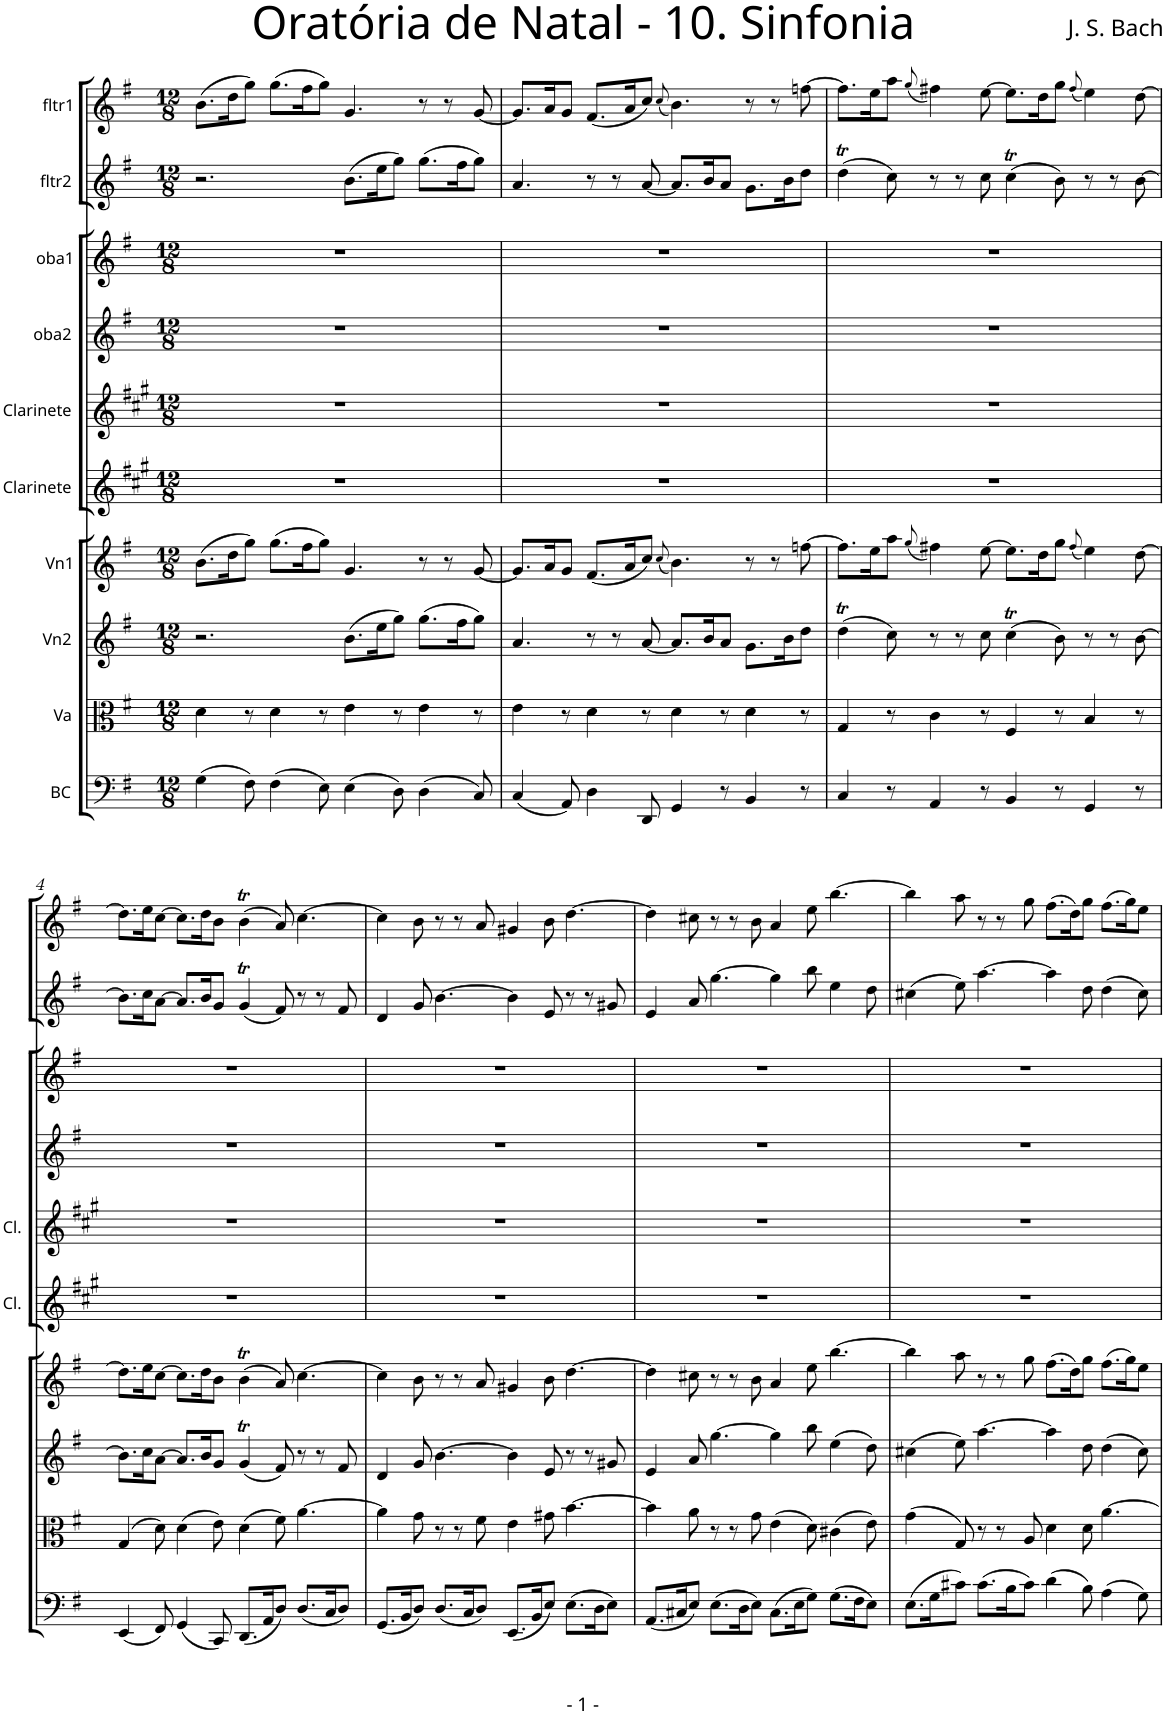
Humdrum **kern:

**kern	**kern	**kern	**kern	**kern	**kern	**kern	**kern	**kern	**kern	**kern	**kern	**kern
*part13	*part12	*part11	*part10	*part9	*part8	*part7	*part6	*part5	*part4	*part3	*part2	*part1
*staff13	*staff12	*staff11	*staff10	*staff9	*staff8	*staff7	*staff6	*staff5	*staff4	*staff3	*staff2	*staff1
*I"BC-Org	*I"BC-Fg	*I"BC-Cb	*I"BC	*I"Va	*I"Vn2	*I"Vn1	*I"Clarinete	*I"Clarinete	*I"oba2	*I"oba1	*I"fltr2	*I"fltr1
*	*	*I'Cb	*	*	*	*	*I'Cl.	*I'Cl.	*I'Ob	*I'Ob	*I'Fl	*I'Fl
*stria5	*stria5	*stria5	*	*	*	*	*	*	*	*	*	*
*clefF4	*clefF4	*clefF4	*clefF4	*clefC3	*clefG2	*clefG2	*clefG2	*clefG2	*clefG2	*clefG2	*clefG2	*clefG2
*	*	*Trd7c12	*	*	*	*	*Trd1c2	*Trd1c2	*	*	*	*
*k[f#]	*k[f#]	*k[f#]	*k[f#]	*k[f#]	*k[f#]	*k[f#]	*k[f#c#g#]	*k[f#c#g#]	*k[f#]	*k[f#]	*k[f#]	*k[f#]
*G:	*G:	*G:	*G:	*G:	*G:	*G:	*A:	*A:	*G:	*G:	*G:	*G:
*M12/8	*M12/8	*M12/8	*M12/8	*M12/8	*M12/8	*M12/8	*M12/8	*M12/8	*M12/8	*M12/8	*M12/8	*M12/8
=1	=1	=1	=1	=1	=1	=1	=1	=1	=1	=1	=1	=1
4G	4G	4G	(4G\	4d\	2.r	(8.b\L	1.r	1.r	1.r	1.r	2.r	(8.b\L
.	.	.	.	.	.	16dd\K	.	.	.	.	.	16dd\K
8F#	8F#	8F#	8F#\)	8r	.	8gg\J)	.	.	.	.	.	8gg\J)
4F#	4F#	4F#	(4F#\	4d\	.	(8.gg\L	.	.	.	.	.	(8.gg\L
.	.	.	.	.	.	16ff#\K	.	.	.	.	.	16ff#\K
8E	8E	8E	8E\)	8r	.	8gg\J)	.	.	.	.	.	8gg\J)
4E	4E	4E	(4E\	4e\	(8.b\L	4.g/	.	.	.	.	(8.b\L	4.g/
.	.	.	.	.	16ee\K	.	.	.	.	.	16ee\K	.
8D	8D	8D	8D\)	8r	8gg\J)	.	.	.	.	.	8gg\J)	.
4D	4D	4D	(4D\	4e\	(8.gg\L	8r	.	.	.	.	(8.gg\L	8r
.	.	.	.	.	.	8r	.	.	.	.	.	8r
.	.	.	.	.	16ff#\K	.	.	.	.	.	16ff#\K	.
8C	8C	8C	8C/)	8r	8gg\J)	[8g/	.	.	.	.	8gg\J)	[8g/
=2	=2	=2	=2	=2	=2	=2	=2	=2	=2	=2	=2	=2
4C	4C	4C	(4C/	4e\	4.a/	8.g/L]	1.r	1.r	1.r	1.r	4.a/	8.g/L]
.	.	.	.	.	.	16a/K	.	.	.	.	.	16a/K
8AA	8AA	8AA	8AA/)	8r	.	8g/J	.	.	.	.	.	8g/J
4D	4D	4D	4D\	4d\	8r	(8.f#/L	.	.	.	.	8r	(8.f#/L
.	.	.	.	.	8r	.	.	.	.	.	8r	.
.	.	.	.	.	.	16a/K	.	.	.	.	.	16a/K
8DD	8DD	8DD	8DD/	8r	[8a/	8cc/J)	.	.	.	.	[8a/	8cc/J)
.	.	.	.	.	.	(8qcc/	.	.	.	.	.	(8qcc/
4GG	4GG	4GG	4GG/	4d\	8.a/L]	4.b\)	.	.	.	.	8.a/L]	4.b\)
.	.	.	.	.	16b/K	.	.	.	.	.	16b/K	.
8r	8r	8r	8r	8r	8a/J	.	.	.	.	.	8a/J	.
4BB	4BB	4BB	4BB/	4d\	8.g\L	8r	.	.	.	.	8.g\L	8r
.	.	.	.	.	.	8r	.	.	.	.	.	8r
.	.	.	.	.	16b\K	.	.	.	.	.	16b\K	.
8r	8r	8r	8r	8r	8dd\J	[8ffn\	.	.	.	.	8dd\J	[8ffn\
=3	=3	=3	=3	=3	=3	=3	=3	=3	=3	=3	=3	=3
4C	4C	4C	4C/	4G/	(4ddT\	8.ff\L]	1.r	1.r	1.r	1.r	(4ddT\	8.ff\L]
.	.	.	.	.	.	16ee\K	.	.	.	.	.	16ee\K
8r	8r	8r	8r	8r	8cc\)	8aa\J	.	.	.	.	8cc\)	8aa\J
.	.	.	.	.	.	(8qgg/	.	.	.	.	.	(8qgg/
4AA	4AA	4AA	4AA/	4c\	8r	4ff#X\)	.	.	.	.	8r	4ff#X\)
.	.	.	.	.	8r	.	.	.	.	.	8r	.
8r	8r	8r	8r	8r	8cc\	[8ee\	.	.	.	.	8cc\	[8ee\
4BB	4BB	4BB	4BB/	4F#/	(4ccT\	8.ee\L]	.	.	.	.	(4ccT\	8.ee\L]
.	.	.	.	.	.	16dd\K	.	.	.	.	.	16dd\K
8r	8r	8r	8r	8r	8b\)	8gg\J	.	.	.	.	8b\)	8gg\J
.	.	.	.	.	.	(8qff#/	.	.	.	.	.	(8qff#/
4GG	4GG	4GG	4GG/	4B/	8r	4ee\)	.	.	.	.	8r	4ee\)
.	.	.	.	.	8r	.	.	.	.	.	8r	.
8r	8r	8r	8r	8r	[8b\	[8dd\	.	.	.	.	[8b\	[8dd\
!!LO:LB:g=z
=4	=4	=4	=4	=4	=4	=4	=4	=4	=4	=4	=4	=4
4EE	4EE	4EE	(4EE/	(4G/	8.b\L]	8.dd\L]	1.r	1.r	1.r	1.r	8.b\L]	8.dd\L]
.	.	.	.	.	16cc\K	16ee\K	.	.	.	.	16cc\K	16ee\K
8FF#	8FF#	8FF#	8FF#/)	8d\)	[8a\J	[8cc\J	.	.	.	.	[8a\J	[8cc\J
4GG	4GG	4GG	(4GG/	(4d\	8.a/L]	8.cc\L]	.	.	.	.	8.a/L]	8.cc\L]
.	.	.	.	.	16b/K	16dd\K	.	.	.	.	16b/K	16dd\K
8CC	8CC	8CC	8CC/)	8e\)	8g/J	8b\J	.	.	.	.	8g/J	8b\J
8.DD/L	8.DD/L	8.DD/L	(8.DD/L	(4d\	(4gT/	(4bt\	.	.	.	.	(4gT/	(4bt\
16AA/K	16AA/K	16AA/K	16AA/K	.	.	.	.	.	.	.	.	.
8D/J	8D/J	8D/J	8D/J)	8f#\)	8f#/)	8a/)	.	.	.	.	8f#/)	8a/)
8.D\L	8.D\L	8.D\L	(8.D/L	[4.a\	8r	[4.cc\	.	.	.	.	8r	[4.cc\
.	.	.	.	.	8r	.	.	.	.	.	8r	.
16C\K	16C\K	16C\K	16C/K	.	.	.	.	.	.	.	.	.
8D\J	8D\J	8D\J	8D/J)	.	8f#/	.	.	.	.	.	8f#/	.
=5	=5	=5	=5	=5	=5	=5	=5	=5	=5	=5	=5	=5
8.GG/L	8.GG/L	8.GG/L	(8.GG/L	4a\]	4d/	4cc\]	1.r	1.r	1.r	1.r	4d/	4cc\]
16BB/K	16BB/K	16BB/K	16BB/K	.	.	.	.	.	.	.	.	.
8D/J	8D/J	8D/J	8D/J)	8g\	8g/	8b\	.	.	.	.	8g/	8b\
8.D\L	8.D\L	8.D\L	(8.D/L	8r	[4.b\	8r	.	.	.	.	[4.b\	8r
.	.	.	.	8r	.	8r	.	.	.	.	.	8r
16C\K	16C\K	16C\K	16C/K	.	.	.	.	.	.	.	.	.
8D\J	8D\J	8D\J	8D/J)	8f#\	.	8a/	.	.	.	.	.	8a/
8.EE/L	8.EE/L	8.EE/L	(8.EE/L	4e\	4b\]	4g#X/	.	.	.	.	4b\]	4g#X/
16BB/K	16BB/K	16BB/K	16BB/K	.	.	.	.	.	.	.	.	.
8E/J	8E/J	8E/J	8E/J)	8g#X\	8e/	8b\	.	.	.	.	8e/	8b\
8.E\L	8.E\L	8.E\L	(8.E\L	[4.b\	8r	[4.dd\	.	.	.	.	8r	[4.dd\
.	.	.	.	.	8r	.	.	.	.	.	8r	.
16D\K	16D\K	16D\K	16D\K	.	.	.	.	.	.	.	.	.
8E\J	8E\J	8E\J	8E\J)	.	8g#X/	.	.	.	.	.	8g#X/	.
=6	=6	=6	=6	=6	=6	=6	=6	=6	=6	=6	=6	=6
8.AA/L	8.AA/L	8.AA/L	(8.AA/L	4b\]	4e/	4dd\]	1.r	1.r	1.r	1.r	4e/	4dd\]
16C#X/K	16C#X/K	16C#X/K	16C#X/K	.	.	.	.	.	.	.	.	.
8E/J	8E/J	8E/J	8E/J)	8a\	8a/	8cc#X\	.	.	.	.	8a/	8cc#X\
8.E\L	8.E\L	8.E\L	(8.E\L	8r	[4.gg\	8r	.	.	.	.	[4.gg\	8r
.	.	.	.	8r	.	8r	.	.	.	.	.	8r
16D\K	16D\K	16D\K	16D\K	.	.	.	.	.	.	.	.	.
8E\J	8E\J	8E\J	8E\J)	8g\	.	8b\	.	.	.	.	.	8b\
8.C#\L	8.C#\L	8.C#\L	(8.C#\L	(4e\	4gg\]	4a/	.	.	.	.	4gg\]	4a/
16E\K	16E\K	16E\K	16E\K	.	.	.	.	.	.	.	.	.
8G\J	8G\J	8G\J	8G\J)	8d\)	8bb\	8ee\	.	.	.	.	8bb\	8ee\
8.G\L	8.G\L	8.G\L	(8.G\L	(4c#X\	(4ee\	[4.bb\	.	.	.	.	4ee\	[4.bb\
16F#\K	16F#\K	16F#\K	16F#\K	.	.	.	.	.	.	.	.	.
8E\J	8E\J	8E\J	8E\J)	8e\)	8dd\)	.	.	.	.	.	8dd\	.
=7	=7	=7	=7	=7	=7	=7	=7	=7	=7	=7	=7	=7
8.E\L	8.E\L	8.E\L	(8.E\L	(4g\	(4cc#X\	4bb\]	1.r	1.r	1.r	1.r	(4cc#X\	4bb\]
16G\K	16G\K	16G\K	16G\K	.	.	.	.	.	.	.	.	.
8c#X\J	8c#X\J	8c#X\J	8c#X\J)	8G/)	8ee\)	8aa\	.	.	.	.	8ee\)	8aa\
8.c#\L	8.c#\L	8.c#\L	(8.c#\L	8r	[4.aa\	8r	.	.	.	.	[4.aa\	8r
.	.	.	.	8r	.	8r	.	.	.	.	.	8r
16B\K	16B\K	16B\K	16B\K	.	.	.	.	.	.	.	.	.
8c#\J	8c#\J	8c#\J	8c#\J)	8A/	.	8gg\	.	.	.	.	.	8gg\
4d	4d	4d	(4d\	4d\	4aa\]	(8.ff#\L	.	.	.	.	4aa\]	(8.ff#\L
.	.	.	.	.	.	16dd\K)	.	.	.	.	.	16dd\K)
8B	8B	8B	8B\)	8d\	8dd\	8gg\J	.	.	.	.	8dd\	8gg\J
4A	4A	4A	(4A\	[4.a\	(4dd\	(8.ff#\L	.	.	.	.	(4dd\	(8.ff#\L
.	.	.	.	.	.	16gg\K)	.	.	.	.	.	16gg\K)
8G	8G	8G	8G\)	.	8cc#\)	8ee\J	.	.	.	.	8cc#\)	8ee\J
=	=	=	=	=	=	=	=	=	=	=	=	=
*-	*-	*-	*-	*-	*-	*-	*-	*-	*-	*-	*-	*-
